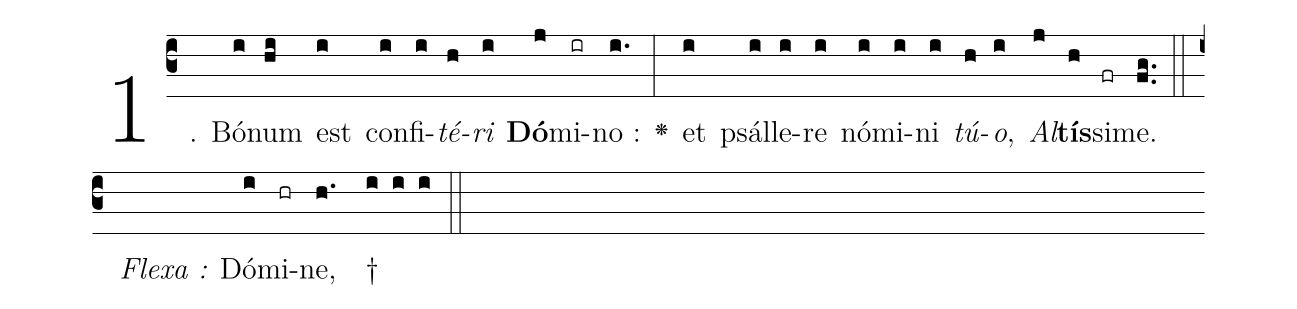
%%
(c3)
1.( )
Bó(i)num(hi) est(i) con(i)fi(i)<i>té</i>(h)<i>ri</i>(i) <b>Dó</b>(j)mi(ir)no :(i.) <v>\greheightstar</v>(:)
et(i) psál(i)le(i)re(i) nó(i)mi(i)ni(i) <i>tú</i>(h)<i>o</i>,(i) <i>Al</i>(j)<b>tís</b>(h)si(fr)me.(fg..) (::)
<i>Flexa :</i>()
Dó(i)mi(hr)ne,(h. ) †(i i i) (::)
